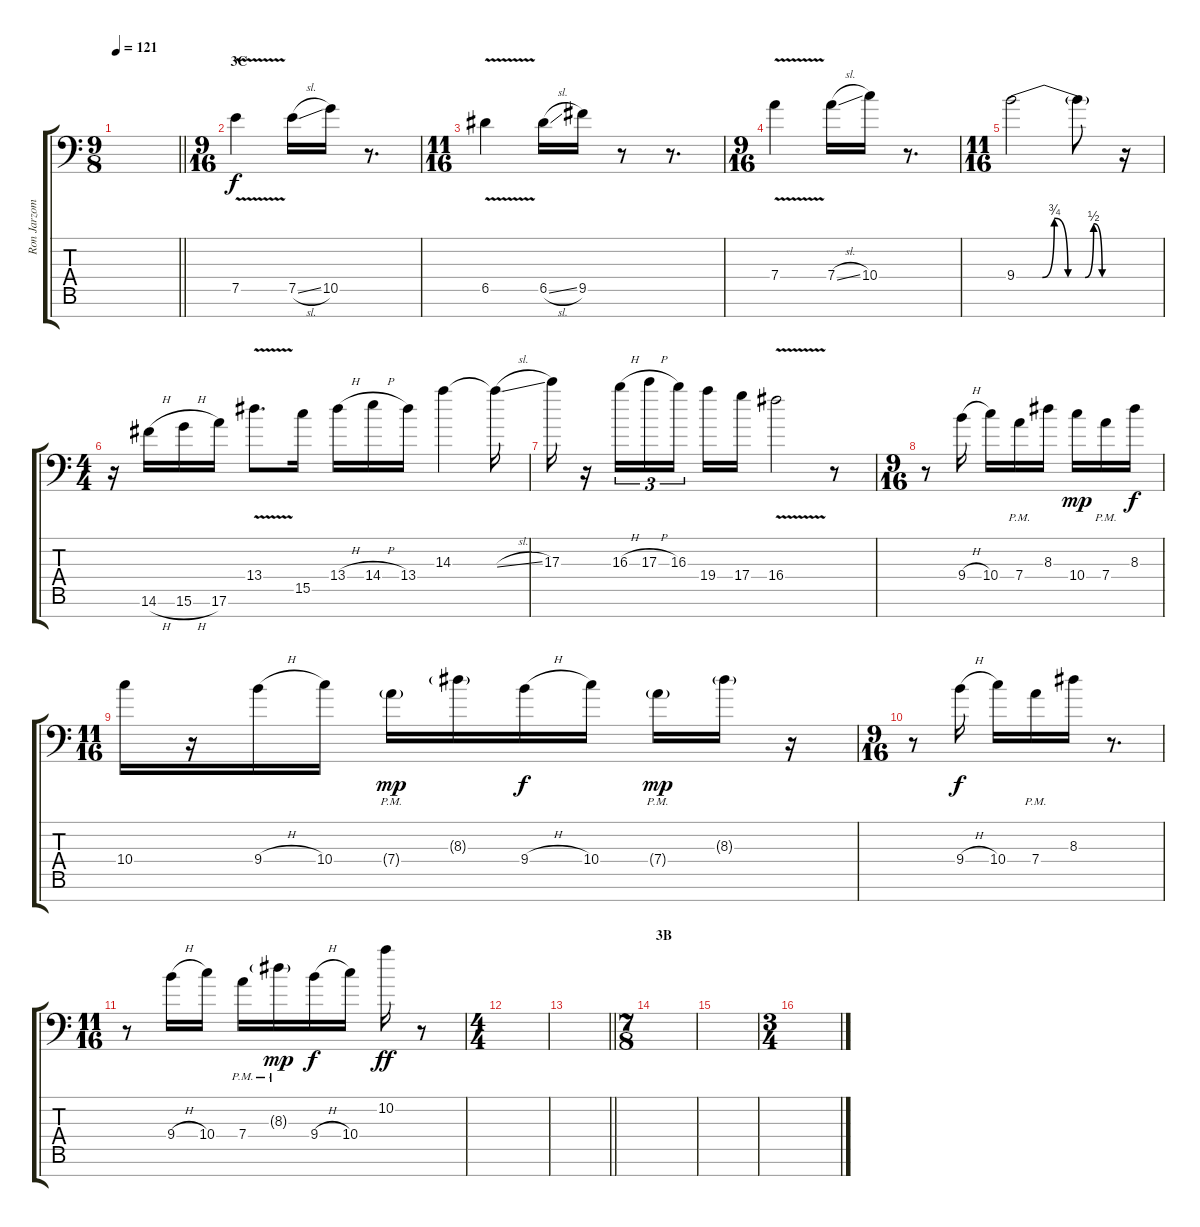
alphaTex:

\track ("Ron Jarzombek - Lead 2" "Ron Jarzom") {instrument distortionguitar}
\staff {score tabs}
\tuning (E4 B3 G3 D3 A2 E2 A1) {hide}
\ts (9 8)
\tempo 121
\clef f4
\barLineRight lightlight
\ks c
|
\ts (9 16)
\section ("" "3C")
7.5{v}.4{dy f} 7.5{sl}.16 10.5.16 r.8{d} |
\ts (11 16)
6.5{v}.4 6.5{sl}.16 9.5.16 r.8 r.8{d} |
\ts (9 16)
7.4{v}.4 7.4{sl}.16 10.4.16 r.8{d} |
\ts (11 16)
9.4{be (custom 0 0 15 0 22 3 30 0 40 0 45 2 50 0 60 0)}.2 9.4{t}.8 r.16 |
\ts (4 4)
r.16 14.6{h}.16 15.6{h}.16 17.6.16 13.4{v}.8{d} 15.5.16 13.4{h}.16 14.4{h}.16 13.4.16 14.3.4 14.3{sl t}.16 |
17.3.16 r.16 16.3{h}.16{tu (3 2)} 17.3{h}.16{tu (3 2)} 16.3.16{tu (3 2)} 19.4.16 17.4.16 16.4{v}.2 r.8 |
\ts (9 16)
r.8 9.4{h}.16 10.4.16 7.4{pm}.16 8.3.16 10.4.16{dy mp} 7.4{pm}.16 8.3.16{dy f} |
\ts (11 16)
10.4.16 r.16 9.4{h}.16{balance 0} 10.4.16 7.4{g pm}.16{dy mp} 8.3{g}.16 9.4{h}.16{dy f} 10.4.16 7.4{g pm}.16{dy mp} 8.3{g}.16 r.16 |
\ts (9 16)
r.8 9.4{h}.16{dy f balance 16} 10.4.16 7.4{pm}.16 8.3.16 r.8{d} |
\ts (11 16)
r.8 9.4{h}.16{balance 0} 10.4.16 7.4{pm}.16 8.3{g pm}.16{dy mp} 9.4{h}.16{dy f} 10.4.16 10.2.16{dy ff} r.8 |
\ts (4 4)
|
\barLineRight lightlight
|
\ts (7 8)
\section ("" "3B")
|
|
\ts (3 4)
